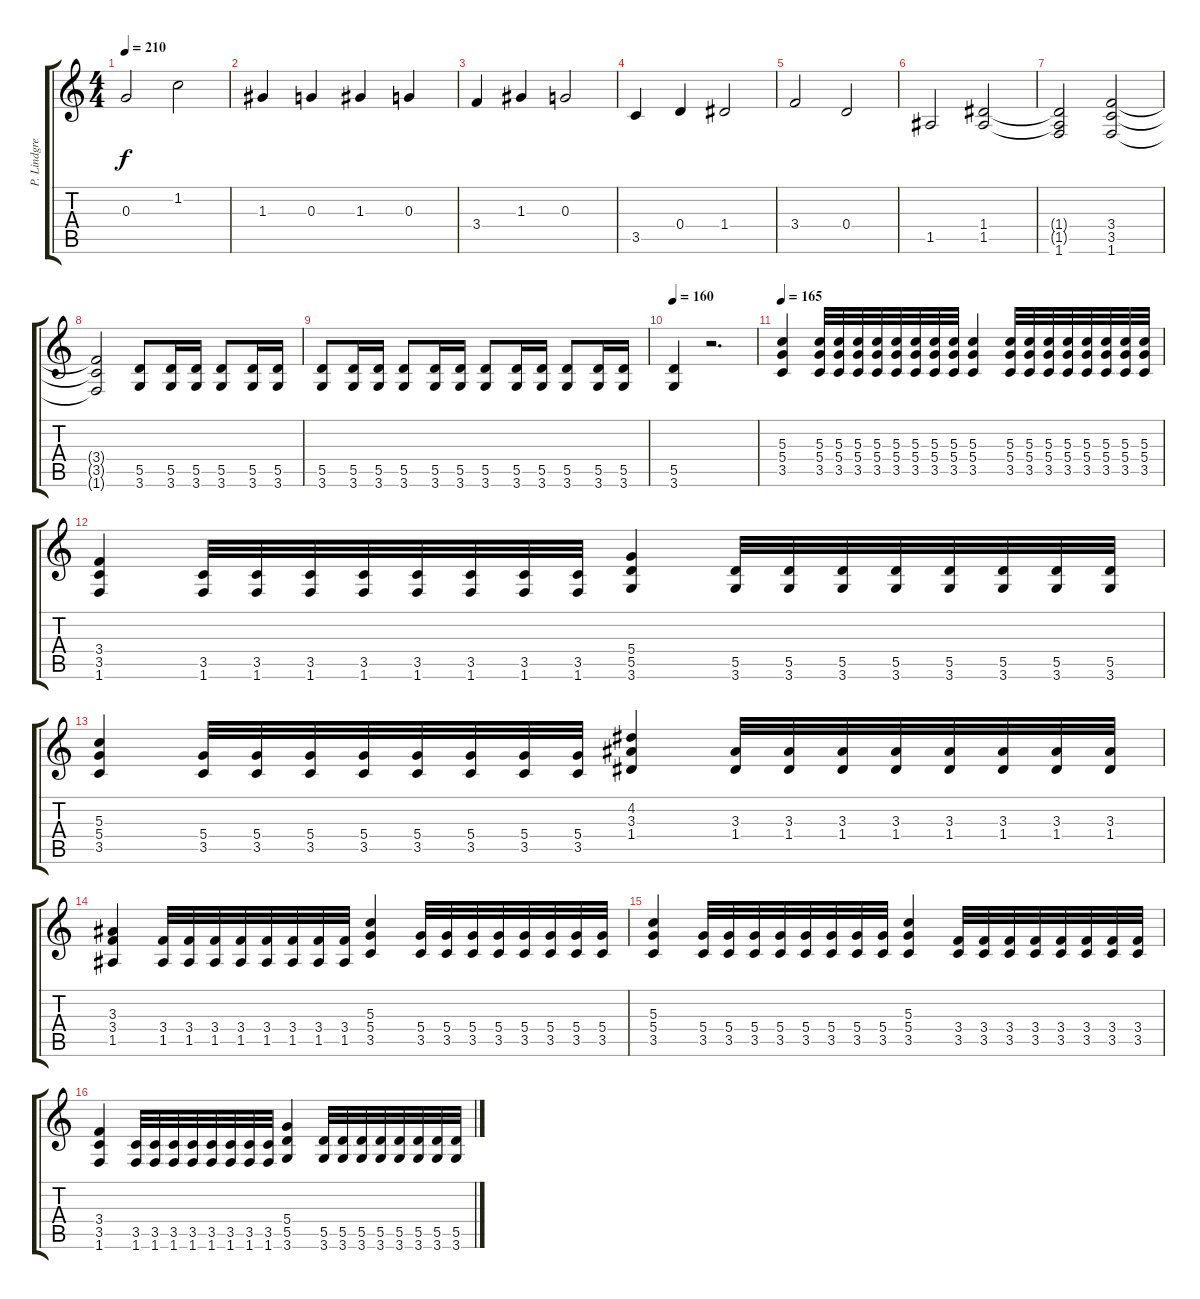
\track ("P. Lindgren" "P. Lindgre") {instrument distortionguitar}
\staff {score tabs}
\tuning (E4 B3 G3 D3 A2 E2) {hide}
\ts (4 4)
\tempo 210
\clef g2
\ks c
0.3.2{dy f} 1.2.2 |
1.3.4 0.3.4 1.3.4 0.3.4 |
3.4.4 1.3.4 0.3.2 |
3.5.4 0.4.4 1.4.2 |
3.4.2 0.4.2 |
1.5.2 (1.4 1.5).2 |
(1.4{t} 1.5{t} 1.6).2 (3.4 3.5 1.6).2 |
(3.4{t} 3.5{t} 1.6{t}).2 (5.5 3.6).8 (5.5 3.6).16 (5.5 3.6).16 (5.5 3.6).8 (5.5 3.6).16 (5.5 3.6).16 |
(5.5 3.6).8 (5.5 3.6).16 (5.5 3.6).16 (5.5 3.6).8 (5.5 3.6).16 (5.5 3.6).16 (5.5 3.6).8 (5.5 3.6).16 (5.5 3.6).16 (5.5 3.6).8 (5.5 3.6).16 (5.5 3.6).16 |
\tempo 160
(5.5 3.6).4 r.2{d} |
\tempo 170
\tempo 165
(5.3 5.4 3.5).4{volume 13} (5.3 5.4 3.5).32 (5.3 5.4 3.5).32 (5.3 5.4 3.5).32 (5.3 5.4 3.5).32 (5.3 5.4 3.5).32 (5.3 5.4 3.5).32 (5.3 5.4 3.5).32 (5.3 5.4 3.5).32 (5.3 5.4 3.5).4 (5.3 5.4 3.5).32 (5.3 5.4 3.5).32 (5.3 5.4 3.5).32 (5.3 5.4 3.5).32 (5.3 5.4 3.5).32 (5.3 5.4 3.5).32 (5.3 5.4 3.5).32 (5.3 5.4 3.5).32 |
(3.4 3.5 1.6).4 (3.5 1.6).32 (3.5 1.6).32 (3.5 1.6).32 (3.5 1.6).32 (3.5 1.6).32 (3.5 1.6).32 (3.5 1.6).32 (3.5 1.6).32 (5.4 5.5 3.6).4 (5.5 3.6).32 (5.5 3.6).32 (5.5 3.6).32 (5.5 3.6).32 (5.5 3.6).32 (5.5 3.6).32 (5.5 3.6).32 (5.5 3.6).32 |
(5.3 5.4 3.5).4 (5.4 3.5).32 (5.4 3.5).32 (5.4 3.5).32 (5.4 3.5).32 (5.4 3.5).32 (5.4 3.5).32 (5.4 3.5).32 (5.4 3.5).32 (4.2 3.3 1.4).4 (3.3 1.4).32 (3.3 1.4).32 (3.3 1.4).32 (3.3 1.4).32 (3.3 1.4).32 (3.3 1.4).32 (3.3 1.4).32 (3.3 1.4).32 |
(3.3 3.4 1.5).4 (3.4 1.5).32 (3.4 1.5).32 (3.4 1.5).32 (3.4 1.5).32 (3.4 1.5).32 (3.4 1.5).32 (3.4 1.5).32 (3.4 1.5).32 (5.3 5.4 3.5).4 (5.4 3.5).32 (5.4 3.5).32 (5.4 3.5).32 (5.4 3.5).32 (5.4 3.5).32 (5.4 3.5).32 (5.4 3.5).32 (5.4 3.5).32 |
(5.3 5.4 3.5).4 (5.4 3.5).32 (5.4 3.5).32 (5.4 3.5).32 (5.4 3.5).32 (5.4 3.5).32 (5.4 3.5).32 (5.4 3.5).32 (5.4 3.5).32 (5.3 5.4 3.5).4 (3.4 3.5).32 (3.4 3.5).32 (3.4 3.5).32 (3.4 3.5).32 (3.4 3.5).32 (3.4 3.5).32 (3.4 3.5).32 (3.4 3.5).32 |
(3.4 3.5 1.6).4 (3.5 1.6).32 (3.5 1.6).32 (3.5 1.6).32 (3.5 1.6).32 (3.5 1.6).32 (3.5 1.6).32 (3.5 1.6).32 (3.5 1.6).32 (5.4 5.5 3.6).4 (5.5 3.6).32 (5.5 3.6).32 (5.5 3.6).32 (5.5 3.6).32 (5.5 3.6).32 (5.5 3.6).32 (5.5 3.6).32 (5.5 3.6).32
